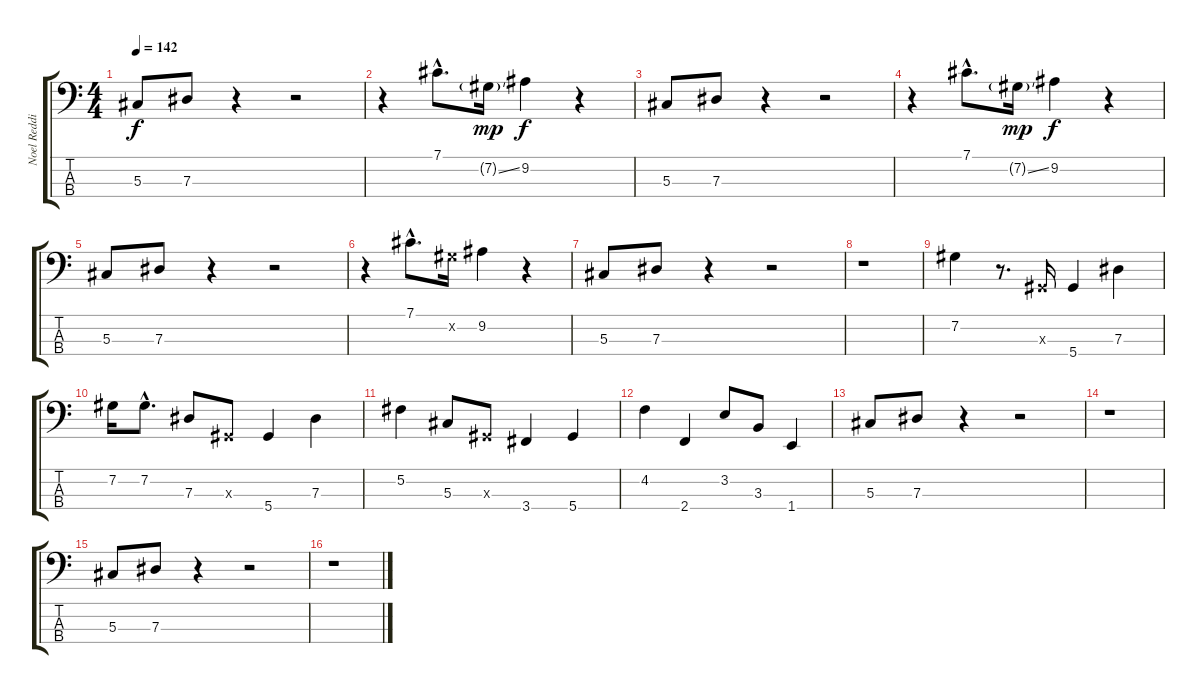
\track ("Noel Redding" "Noel Reddi") {instrument electricbassfinger}
\staff {score tabs}
\tuning (Gb2 Db2 Ab1 Eb1) {hide}
\ts (4 4)
\tempo 142
\clef f4
\ks c
5.3.8{dy f} 7.3.8 r.4 r.2 |
r.4 7.1{hac}.8{d} 7.2{ss g}.16{dy mp} 9.2.4{dy f} r.4 |
5.3.8 7.3.8 r.4 r.2 |
r.4 7.1{hac}.8{d} 7.2{ss g}.16{dy mp} 9.2.4{dy f} r.4 |
5.3.8 7.3.8 r.4 r.2 |
r.4 7.1{hac}.8{d} 7.2{x}.16 9.2.4 r.4 |
5.3.8 7.3.8 r.4 r.2 |
r.1 |
7.2.4 r.8{d} 0.3{x}.16 5.4.4 7.3.4 |
7.2.16 7.2{hac}.8{d} 7.3.8 0.3{x}.8 5.4.4 7.3.4 |
5.2.4 5.3.8 0.3{x}.8 3.4.4 5.4.4 |
4.2.4 2.4.4 3.2.8 3.3.8 1.4.4 |
5.3.8 7.3.8 r.4 r.2 |
r.1 |
5.3.8 7.3.8 r.4 r.2 |
r.1
